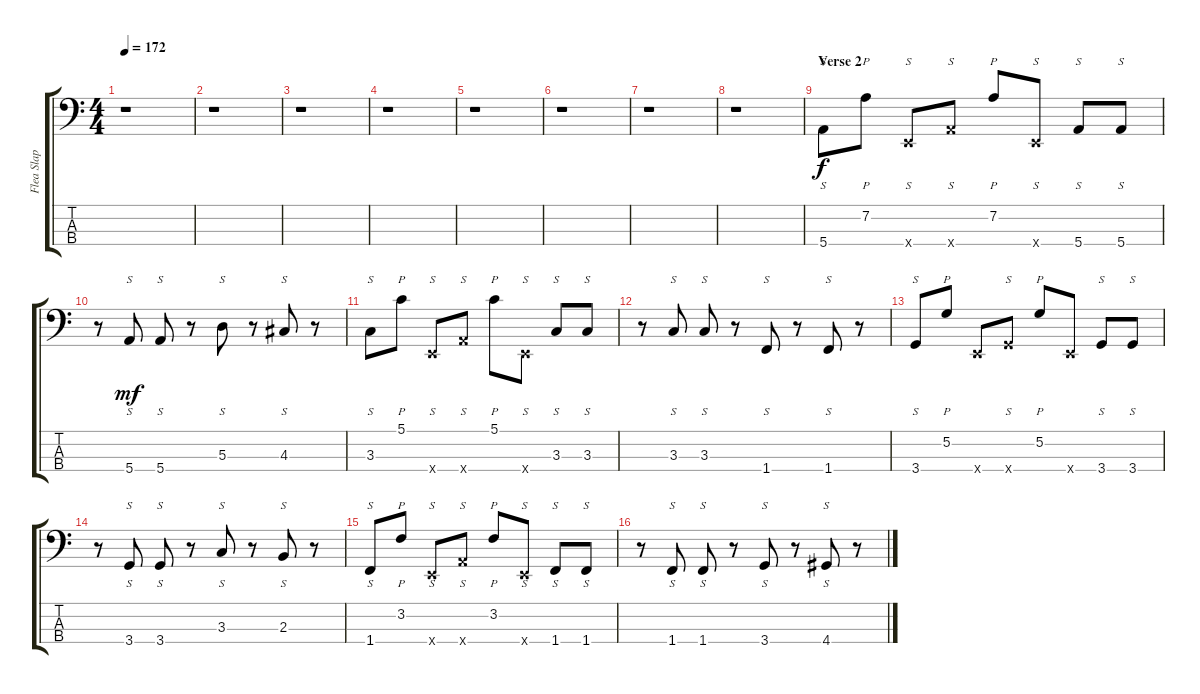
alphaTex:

\track ("Flea Slap Bass" "Flea Slap ") {instrument slapbass2}
\staff {score tabs}
\tuning (G2 D2 A1 E1) {hide}
\ts (4 4)
\tempo 172
\clef f4
\ks c
r.1{dy f} |
r.1 |
r.1 |
r.1 |
r.1 |
r.1 |
r.1 |
r.1 |
\section ("" "Verse 2")
5.4.8{s} 7.2.8{p} 0.4{x}.8{s} 5.4{x}.8{s} 7.2.8{p} 0.4{x}.8{s} 5.4.8{s} 5.4.8{s} |
r.8 5.4.8{s dy mf} 5.4.8{s} r.8 5.3.8{s} r.8 4.3.8{s} r.8 |
3.3.8{s} 5.1.8{p} 0.4{x}.8{s} 5.4{x}.8{s} 5.1.8{p} 0.4{x}.8{s} 3.3.8{s} 3.3.8{s} |
r.8 3.3.8{s} 3.3.8{s} r.8 1.4.8{s} r.8 1.4.8{s} r.8 |
3.4.8{s} 5.2.8{p} 0.4{x}.8 3.4{x}.8{s} 5.2.8{p} 0.4{x}.8 3.4.8{s} 3.4.8{s} |
r.8 3.4.8{s} 3.4.8{s} r.8 3.3.8{s} r.8 2.3.8{s} r.8 |
1.4.8{s} 3.2.8{p} 0.4{x}.8{s} 5.4{x}.8{s} 3.2.8{p} 0.4{x}.8{s} 1.4.8{s} 1.4.8{s} |
r.8 1.4.8{s} 1.4.8{s} r.8 3.4.8{s} r.8 4.4.8{s} r.8
